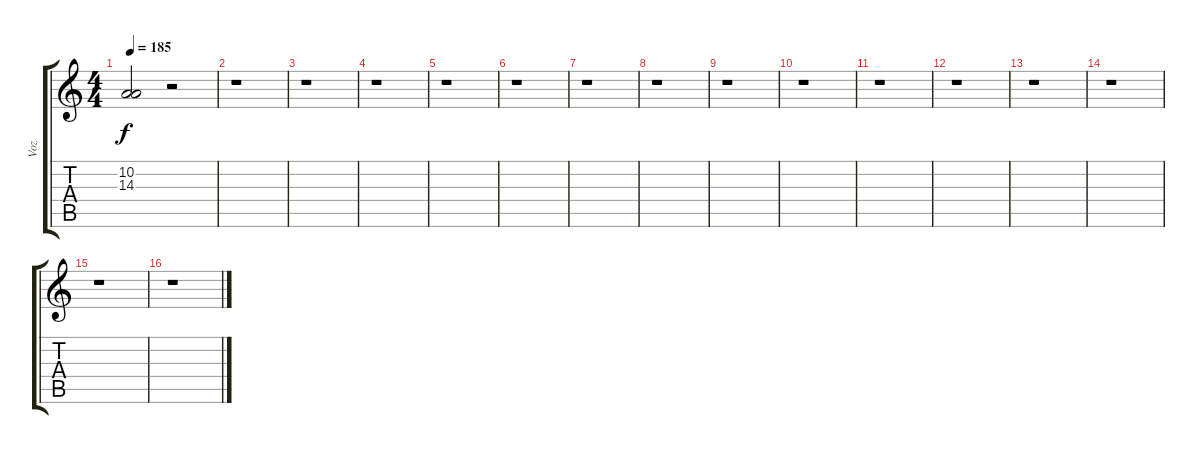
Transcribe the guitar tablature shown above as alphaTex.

\track ("Voz" "Voz") {instrument synthbrass1}
\staff {score tabs}
\tuning (E4 B3 G3 D3 A2 E2) {hide}
\ts (4 4)
\tempo 185
\clef g2
\ks c
(10.2 14.3).2{dy f} r.2 |
r.1 |
r.1 |
r.1 |
r.1 |
r.1 |
r.1 |
r.1 |
r.1 |
r.1 |
r.1 |
r.1 |
r.1 |
r.1 |
r.1 |
r.1
